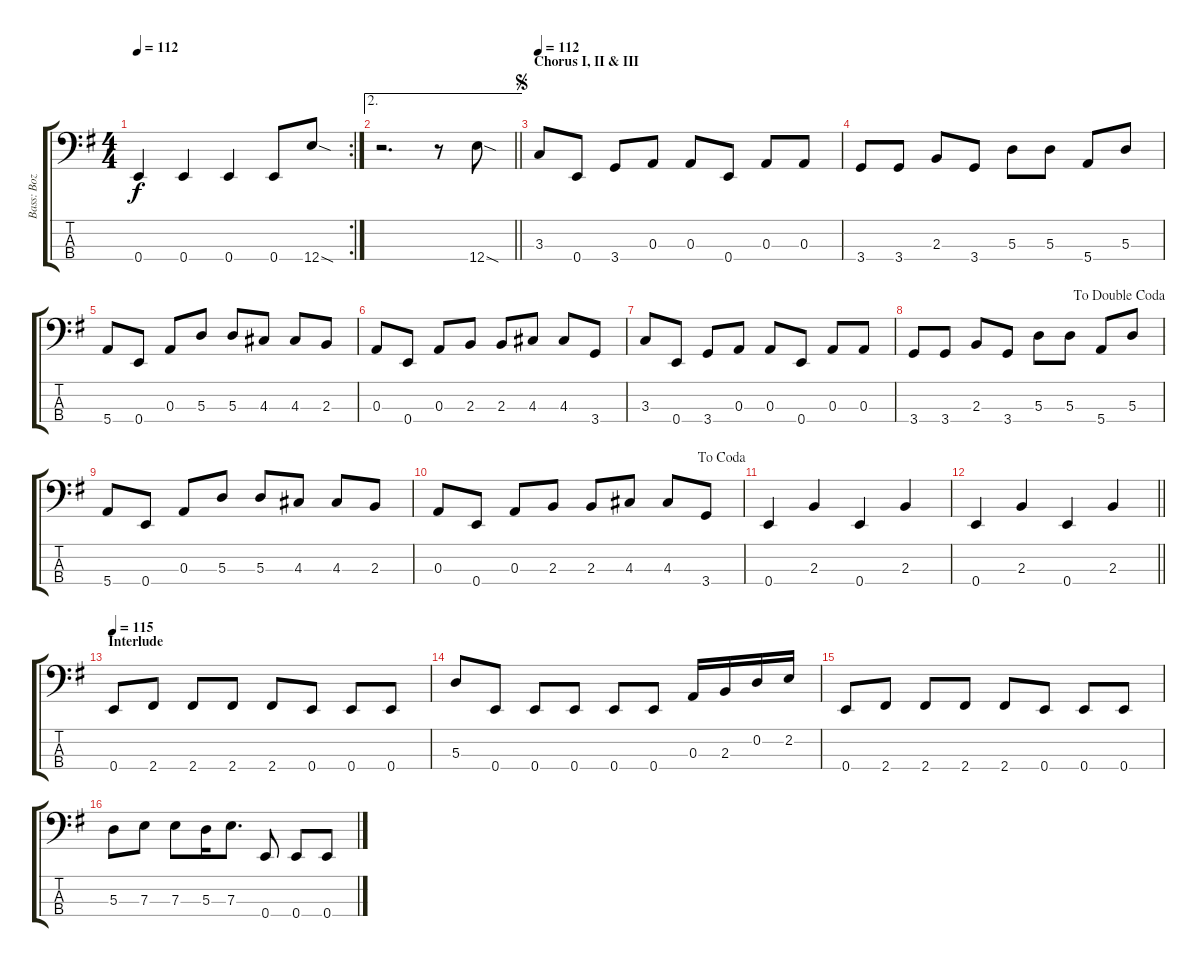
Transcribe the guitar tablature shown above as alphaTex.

\track ("Bass: Boz" "Bass: Boz") {instrument electricbassfinger}
\staff {score tabs}
\tuning (G2 D2 A1 E1) {hide}
\rc 2
\ts (4 4)
\tempo 112
\clef f4
\ks g
0.4.4{dy f} 0.4.4 0.4.4 0.4.8 12.4{sod}.8 |
\ae 2
\barLineRight lightlight
r.2{d} r.8 12.4{sod}.8 |
\section ("" "Chorus I, II & III")
\jump segno
\tempo 112
3.3.8 0.4.8 3.4.8 0.3.8 0.3.8 0.4.8 0.3.8 0.3.8 |
3.4.8 3.4.8 2.3.8 3.4.8 5.3.8 5.3.8 5.4.8 5.3.8 |
5.4.8 0.4.8 0.3.8 5.3.8 5.3.8 4.3.8 4.3.8 2.3.8 |
0.3.8 0.4.8 0.3.8 2.3.8 2.3.8 4.3.8 4.3.8 3.4.8 |
3.3.8 0.4.8 3.4.8 0.3.8 0.3.8 0.4.8 0.3.8 0.3.8 |
\jump dadoublecoda
3.4.8 3.4.8 2.3.8 3.4.8 5.3.8 5.3.8 5.4.8 5.3.8 |
5.4.8 0.4.8 0.3.8 5.3.8 5.3.8 4.3.8 4.3.8 2.3.8 |
\jump dacoda
0.3.8 0.4.8 0.3.8 2.3.8 2.3.8 4.3.8 4.3.8 3.4.8 |
0.4.4 2.3.4 0.4.4 2.3.4 |
\barLineRight lightlight
0.4.4 2.3.4 0.4.4 2.3.4 |
\section ("" "Interlude")
\tempo 115
0.4.8 2.4.8 2.4.8 2.4.8 2.4.8 0.4.8 0.4.8 0.4.8 |
5.3.8 0.4.8 0.4.8 0.4.8 0.4.8 0.4.8 0.3.16 2.3.16 0.2.16 2.2.16 |
0.4.8 2.4.8 2.4.8 2.4.8 2.4.8 0.4.8 0.4.8 0.4.8 |
5.3.8 7.3.8 7.3.8 5.3.16 7.3.8{d} 0.4.8 0.4.8 0.4.8
